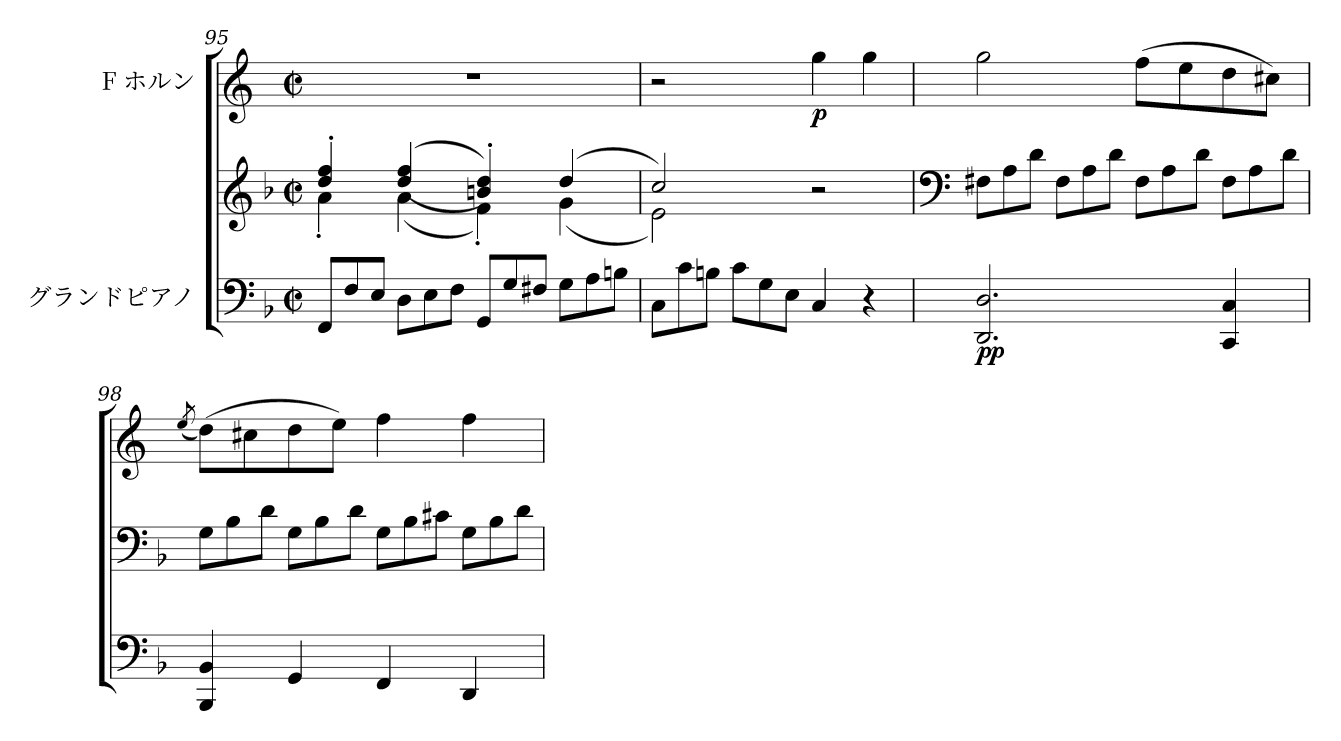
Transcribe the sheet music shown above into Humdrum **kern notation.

**kern	**kern	**dynam	**kern	**dynam
*part2	*part2	*part2	*part1	*part1
*staff3	*staff2	*staff2/3	*staff1	*staff1
*I"グランドピアノ	*	*	*I"F ホルン	*
*clefF4	*clefG2	*	*clefG2	*
*	*	*	*ITrd4c7	*
*k[b-]	*k[b-]	*	*k[b-]	*
*M2/2	*M2/2	*	*M2/2	*
*met(c|)	*met(c|)	*	*met(c|)	*
*Xtuplet	*	*	*	*
=95	=95	=95	=95	=95
*	*^	*	*	*
12FF/L	4dd/' 4ff/'	4a'\	.	1r	.
12F/	.	.	.	.	.
12E/J	.	.	.	.	.
12D\L	(>(>4dd/ 4ff/	(<4a\	.	.	.
12E\	.	.	.	.	.
12F\J	.	.	.	.	.
12GG/L	4bn/' 4dd/'))	4f'\)	.	.	.
12G/	.	.	.	.	.
12F#X/J	.	.	.	.	.
12G\L	(>4dd/	(<4g\	.	.	.
12A\	.	.	.	.	.
12Bn\J	.	.	.	.	.
!!LO:LB:g=z
=96	=96	=96	=96	=96	=96
12C\L	2cc/)	2e\)	.	2r	.
12c\	.	.	.	.	.
12Bn\J	.	.	.	.	.
12c\L	.	.	.	.	.
12G\	.	.	.	.	.
12E\J	.	.	.	.	.
!	!	!	!	!	!LO:DY:b
4C/	2r	2rffyy	.	4cc\	p
4r	.	.	.	4cc\	.
*	*v	*v	*	*	*
=97	=97	=97	=97	=97
*	*clefF4	*	*	*
*	*Xtuplet	*	*	*
!	!	!LO:DY:b=2	!	!
!	!	!LO:DY:n=1:b	!	!
2.DD/ 2.D/	12F#X\L	p p	2cc\	.
.	12A\	.	.	.
.	12d\J	.	.	.
.	12F#\L	.	.	.
.	12A\	.	.	.
.	12d\J	.	.	.
.	12F#\L	.	(>8b-\L	.
.	12A\	.	.	.
.	.	.	8a\	.
.	12d\J	.	.	.
4CC/ 4C/	12F#\L	.	8g\	.
.	12A\	.	.	.
.	.	.	8f#X\J)	.
.	12d\J	.	.	.
=98	=98	=98	=98	=98
.	.	.	(<8qa/	.
4BBB-/ 4BB-/	12G\L	.	(>8g\L)	.
.	12B-\	.	.	.
.	.	.	8f#X\	.
.	12d\J	.	.	.
4GG/	12G\L	.	8g\	.
.	12B-\	.	.	.
.	.	.	8a\J)	.
.	12d\J	.	.	.
4FF/	12G\L	.	4b-\	.
.	12B-\	.	.	.
.	12c#X\J	.	.	.
4DD/	12G\L	.	4b-\	.
.	12B-\	.	.	.
.	12d\J	.	.	.
=	=	=	=	=
*-	*-	*-	*-	*-
